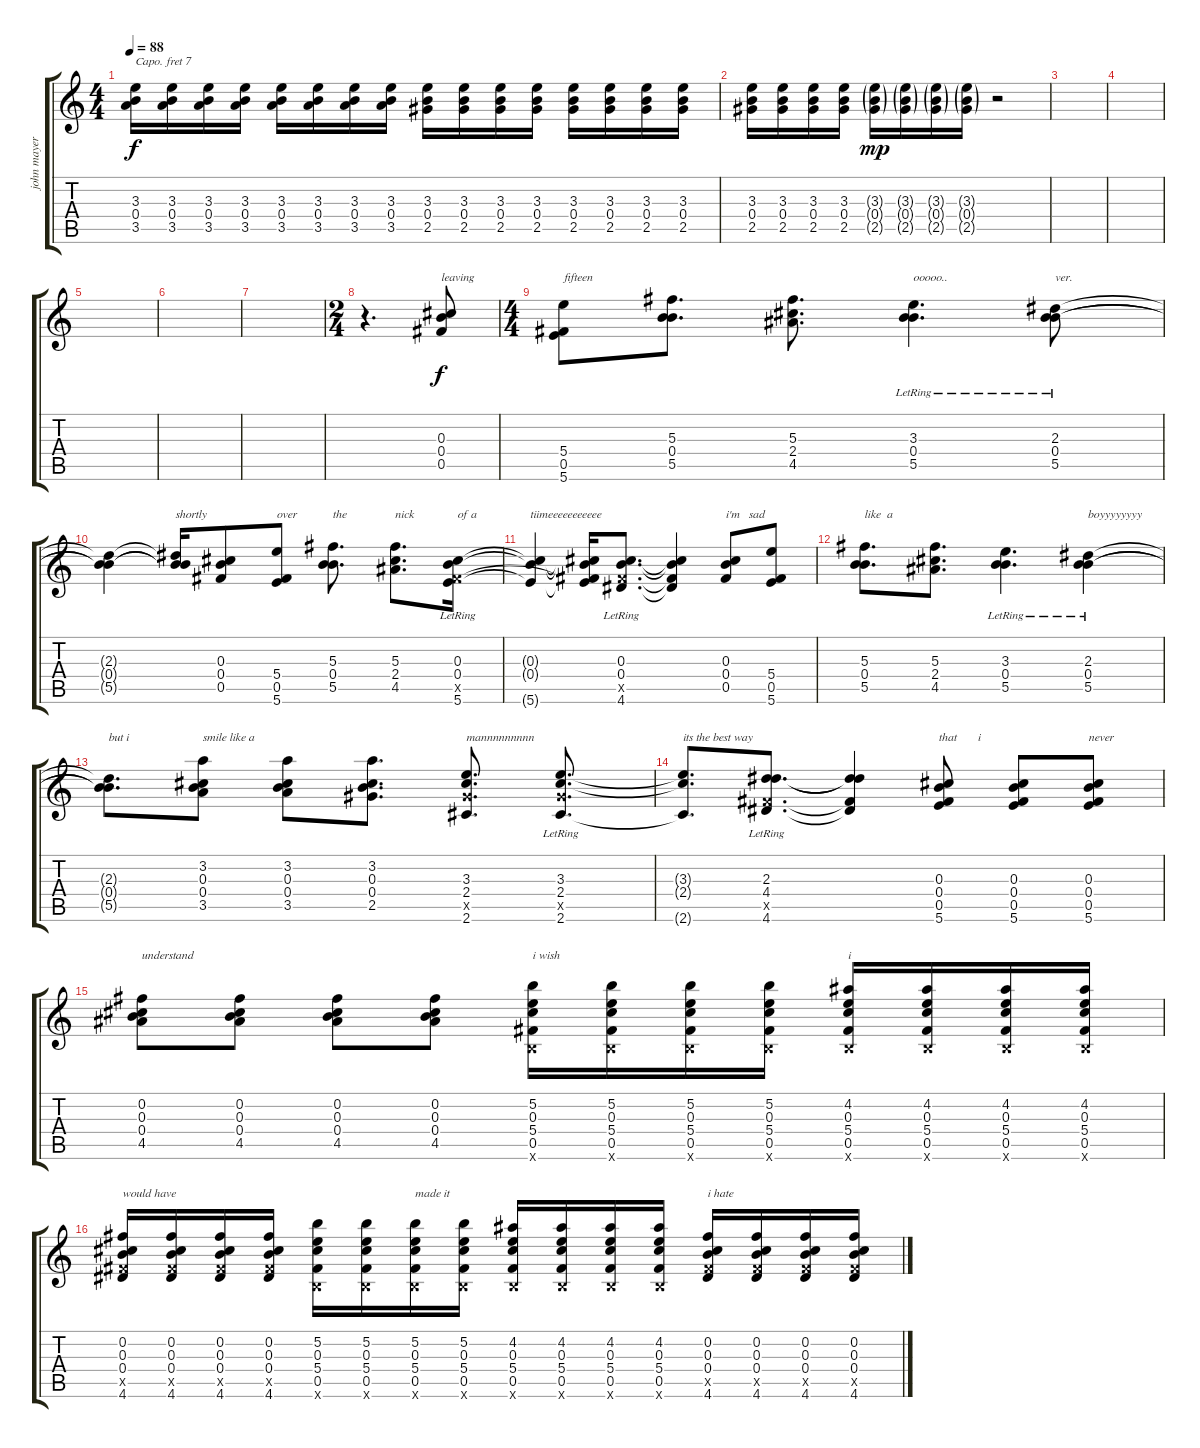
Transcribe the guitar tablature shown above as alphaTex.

\track ("john mayer" "john mayer") {instrument acousticguitarnylon}
\staff {score tabs}
\capo 7
\tuning (E4 B3 Gb3 E3 B2 E2) {hide}
\ts (4 4)
\tempo 88
\clef g2
\ks c
(3.3 0.4 3.5).16{dy f} (3.3 0.4 3.5).16 (3.3 0.4 3.5).16 (3.3 0.4 3.5).16 (3.3 0.4 3.5).16 (3.3 0.4 3.5).16 (3.3 0.4 3.5).16 (3.3 0.4 3.5).16 (3.3 0.4 2.5).16 (3.3 0.4 2.5).16 (3.3 0.4 2.5).16 (3.3 0.4 2.5).16 (3.3 0.4 2.5).16 (3.3 0.4 2.5).16 (3.3 0.4 2.5).16 (3.3 0.4 2.5).16 |
(3.3 0.4 2.5).16 (3.3 0.4 2.5).16 (3.3 0.4 2.5).16 (3.3 0.4 2.5).16 (3.3{g} 0.4{g} 2.5{g}).16{dy mp} (3.3{g} 0.4{g} 2.5{g}).16 (3.3{g} 0.4{g} 2.5{g}).16 (3.3{g} 0.4{g} 2.5{g}).16 r.2 |
|
|
|
|
|
\ts (2 4)
r.4{d} (0.3 0.4 0.5).8{txt "leaving" dy f} |
\ts (4 4)
(5.4 0.5 5.6).8{txt "fifteen"} (5.3 0.4 5.5).8{d} (5.3 2.4 4.5).8{d} (3.3{lr} 0.4 5.5).4{d txt "ooooo.."} (2.3{lr} 0.4 5.5).8{txt "ver."} |
(2.3{t} 0.4{t} 5.5{t}).4 (2.3{t} 0.4{t} 5.5{t}).16{txt "shortly"} (0.3 0.4 0.5).8 (5.4 0.5 5.6).8{txt "over"} (5.3 0.4 5.5).8{d txt "the"} (5.3 2.4 4.5).8{d txt "nick"} (0.3{lr} 0.4 0.5{x} 5.6).16{txt "of a "} |
(0.3{t} 0.4{t} 5.6{t}).4{txt "tiimeeeeeeeeeee"} (0.3{t} 0.4{t} 0.5{t} 5.6{t}).16 (0.3 0.4{lr} 0.5{x} 4.6).8{d} (0.3{t} 0.4{t} 0.5{t} 4.6{t}).4 (0.3 0.4 0.5).8{txt "i'm   sad"} (5.4 0.5 5.6).8 |
(5.3 0.4 5.5).8{d txt "like  a "} (5.3 2.4 4.5).8{d} (3.3{lr} 0.4 5.5).4{d} (2.3{lr} 0.4 5.5).4{txt "boyyyyyyyy"} |
(2.3{t} 0.4{t} 5.5{t}).8{d txt "but i"} (3.2 0.3 0.4 3.5).8{txt "smile like a"} (3.2 0.3 0.4 3.5).8 (3.2 0.3 0.4 2.5).8{d} (3.3 2.4 2.5{x} 2.6).8{d txt "mannnnnnnnn"} (3.3{lr} 2.4 2.5{x} 2.6).8{d} |
(3.3{t} 2.4{t} 2.6{t}).8{d txt "its the best way "} (2.3 4.4{lr} 0.5{x} 4.6).8{d} (2.3{t} 4.4{t} 0.5{t} 4.6{t}).4 (0.3 0.4 0.5 5.6).8{txt "that       i"} (0.3 0.4 0.5 5.6).8 (0.3 0.4 0.5 5.6).8{txt "never"} |
(0.2 0.3 0.4 4.5).8{txt "understand"} (0.2 0.3 0.4 4.5).8 (0.2 0.3 0.4 4.5).8 (0.2 0.3 0.4 4.5).8 (5.2 0.3 5.4 0.5 0.6{x}).16{txt "i wish"} (5.2 0.3 5.4 0.5 0.6{x}).16 (5.2 0.3 5.4 0.5 0.6{x}).16 (5.2 0.3 5.4 0.5 0.6{x}).16 (4.2 0.3 5.4 0.5 0.6{x}).16{txt "i"} (4.2 0.3 5.4 0.5 0.6{x}).16 (4.2 0.3 5.4 0.5 0.6{x}).16 (4.2 0.3 5.4 0.5 0.6{x}).16 |
(0.2 0.3 0.4 0.5{x} 4.6).16{txt "would have"} (0.2 0.3 0.4 0.5{x} 4.6).16 (0.2 0.3 0.4 0.5{x} 4.6).16 (0.2 0.3 0.4 0.5{x} 4.6).16 (5.2 0.3 5.4 0.5 0.6{x}).16 (5.2 0.3 5.4 0.5 0.6{x}).16 (5.2 0.3 5.4 0.5 0.6{x}).16{txt "made it"} (5.2 0.3 5.4 0.5 0.6{x}).16 (4.2 0.3 5.4 0.5 0.6{x}).16 (4.2 0.3 5.4 0.5 0.6{x}).16 (4.2 0.3 5.4 0.5 0.6{x}).16 (4.2 0.3 5.4 0.5 0.6{x}).16 (0.2 0.3 0.4 0.5{x} 4.6).16{txt "i hate"} (0.2 0.3 0.4 0.5{x} 4.6).16 (0.2 0.3 0.4 0.5{x} 4.6).16 (0.2 0.3 0.4 0.5{x} 4.6).16
